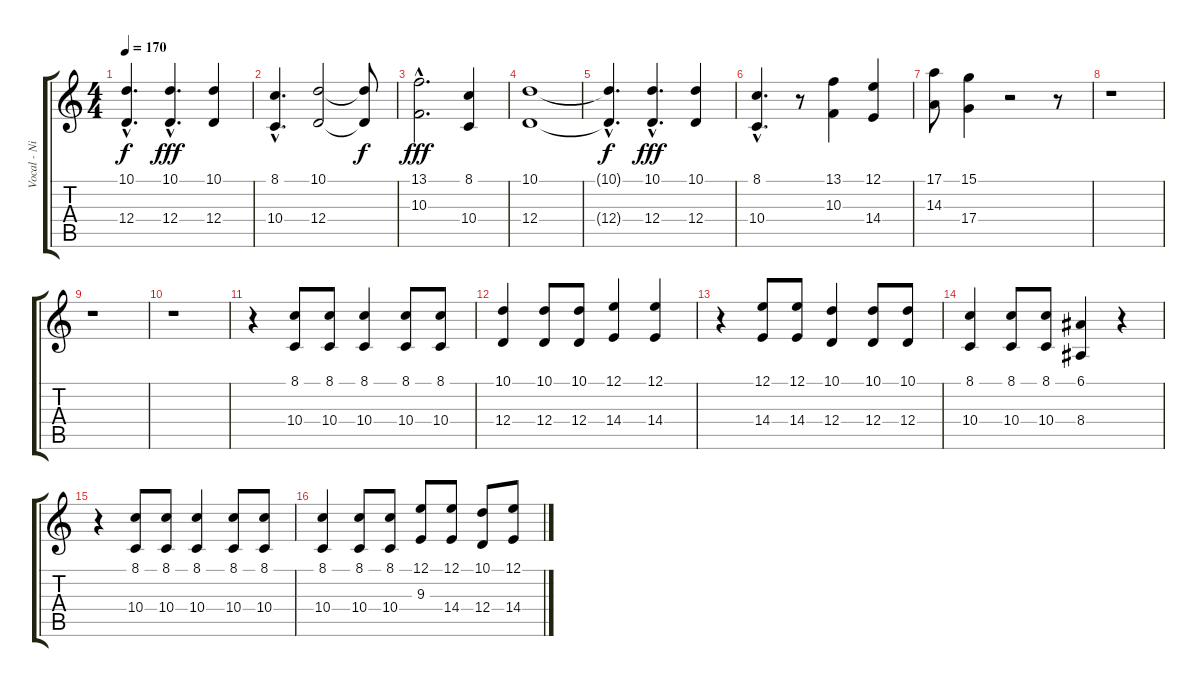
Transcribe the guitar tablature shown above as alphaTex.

\track ("Vocal - Nikola" "Vocal - Ni") {instrument flute}
\staff {score tabs}
\tuning (E4 B3 G3 D3 A2 E2) {hide}
\ts (4 4)
\tempo 170
\clef g2
\ks c
(10.1{hac t} 12.4{hac t}).4{d dy f} (10.1{hac} 12.4{hac}).4{d dy fff} (10.1 12.4).4 |
(8.1{hac} 10.4{hac}).4{d} (10.1 12.4).2 (10.1{t} 12.4{t}).8{dy f} |
(13.1{hac} 10.3{hac}).2{d dy fff} (8.1 10.4).4 |
(10.1 12.4).1 |
(10.1{hac t} 12.4{hac t}).4{d dy f} (10.1{hac} 12.4{hac}).4{d dy fff} (10.1 12.4).4 |
(8.1{hac} 10.4{hac}).4{d} r.8 (13.1 10.3).4 (12.1 14.4).4 |
(17.1 14.3).8 (15.1 17.4).4 r.2 r.8 |
r.1 |
r.1 |
r.1 |
r.4 (8.1 10.4).8 (8.1 10.4).8 (8.1 10.4).4 (8.1 10.4).8 (8.1 10.4).8 |
(10.1 12.4).4 (10.1 12.4).8 (10.1 12.4).8 (12.1 14.4).4 (12.1 14.4).4 |
r.4 (12.1 14.4).8 (12.1 14.4).8 (10.1 12.4).4 (10.1 12.4).8 (10.1 12.4).8 |
(8.1 10.4).4 (8.1 10.4).8 (8.1 10.4).8 (6.1 8.4).4 r.4 |
r.4 (8.1 10.4).8 (8.1 10.4).8 (8.1 10.4).4 (8.1 10.4).8 (8.1 10.4).8 |
(8.1 10.4).4 (8.1 10.4).8 (8.1 10.4).8 (12.1 9.3).8 (12.1 14.4).8 (10.1 12.4).8 (12.1 14.4).8
